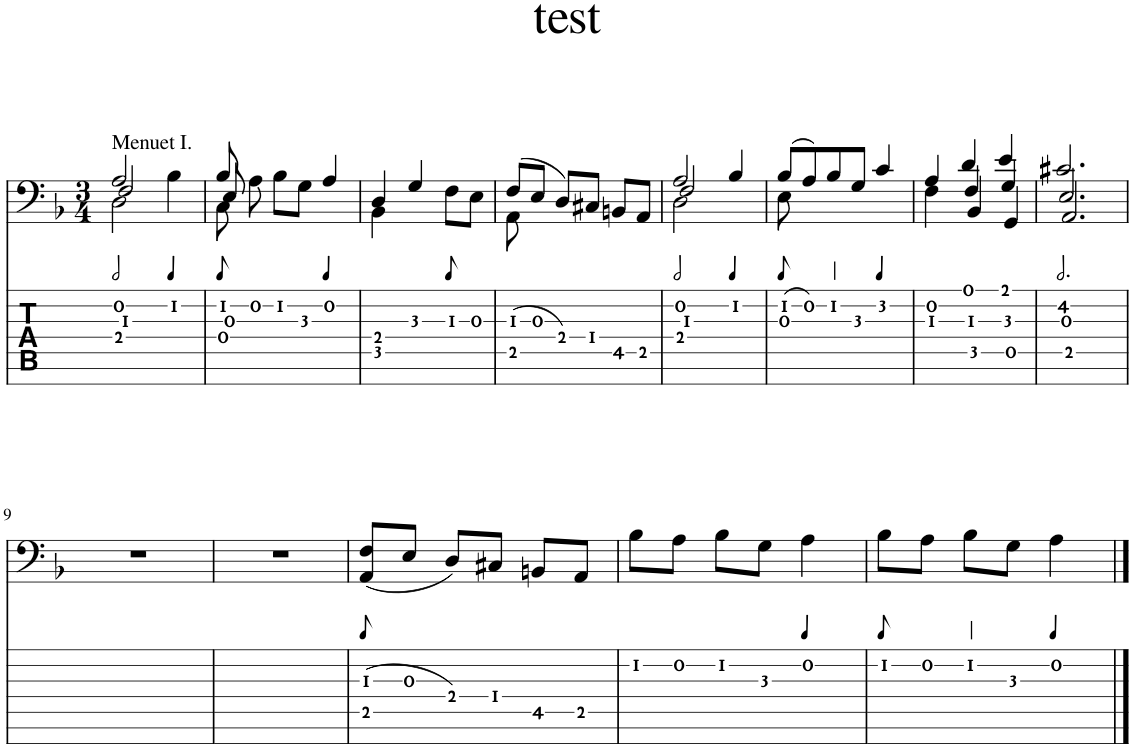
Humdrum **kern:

**kern	**kern
*part1	*part1
*staff2	*staff1
*I"Viole de gambe	*
*I'Vle. d. g.	*
*stria7	*
*	*clefF4
*k[b-]	*k[b-]
*M3/4	*M3/4
=1	=1
*^	*^
*	*^	*	*^
!	!	!	!LO:TX:a:t=Menuet I.	!	!
2A	2D	2F	2A/	2D\	2F/
4B-	4ryy	4ryy	4B-\	4ryy	4ryy
=2	=2	=2	=2	=2	=2
8B-L	8C	8E	8B-/	8C\	8E/
8AJ	2ryy	2ryy	8A\	2ryy	2ryy
8B-L	.	.	8B-\L	.	.
8GJ	.	.	8G\J	.	.
4A	.	.	4A/	.	.
.	8ryy	8ryy	.	8ryy	8ryy
*	*v	*v	*	*	*
*	*	*	*v	*v
=3	=3	=3	=3
4D	4BB-	4D/	4BB-\
4G	2ryy	4G/	2ryy
8FL	.	8F\L	.
8EJ	.	8E\J	.
=4	=4	=4	=4
8FL	8AA	(>8F/L	8AA\
8EJ	2ryy	8E/J	2ryy
8DL	.	8D/L)	.
8C#XJ	.	8C#X/J	.
8BBnL	.	8BBn/L	.
8AAJ	8ryy	8AA/J	8ryy
=5	=5	=5	=5
*	*^	*	*^
2A	2D	2F	2A/	2D\	2F/
4B-	4ryy	4ryy	4B-/	4ryy	4ryy
*	*v	*v	*	*	*
*	*	*	*v	*v
=6	=6	=6	=6
8B-L	8E	(8B-/L	8E\
8AJ	2ryy	8A/)	2ryy
8B-L	.	8B-/	.
8GJ	.	8G/J	.
4c	.	4c/	.
.	8ryy	.	8ryy
=7	=7	=7	=7
*	*^	*	*^
4A	4ryy	4F	4A/	4ryy	4F\
4d	4BB-	4F	4d/	4BB-/	4F/
4e	4GG	4G	4e/	4GG/	4G/
=8	=8	=8	=8	=8	=8
2.c#X	2.AA	2.E	2.c#X/	2.AA/	2.E/
*v	*v	*v	*	*	*
*	*v	*v	*v
!!LO:LB:g=z
=9	=9
2.r	2.r
=10	=10
2.r	2.r
=11	=11
8AA\ 8F\L	(8AA/ 8F/L
8EJ	8E/J
8DL	8D/L)
8C#J	8C#X/J
8BBL	8BBn/L
8AAJ	8AA/J
=12	=12
8B-L	8B-\L
8AJ	8A\J
8B-L	8B-\L
8GJ	8G\J
4A	4A\
=13	=13
8B-L	8B-\L
8AJ	8A\J
8B-L	8B-\L
8GJ	8G\J
4A	4A\
==	==
*-	*-
